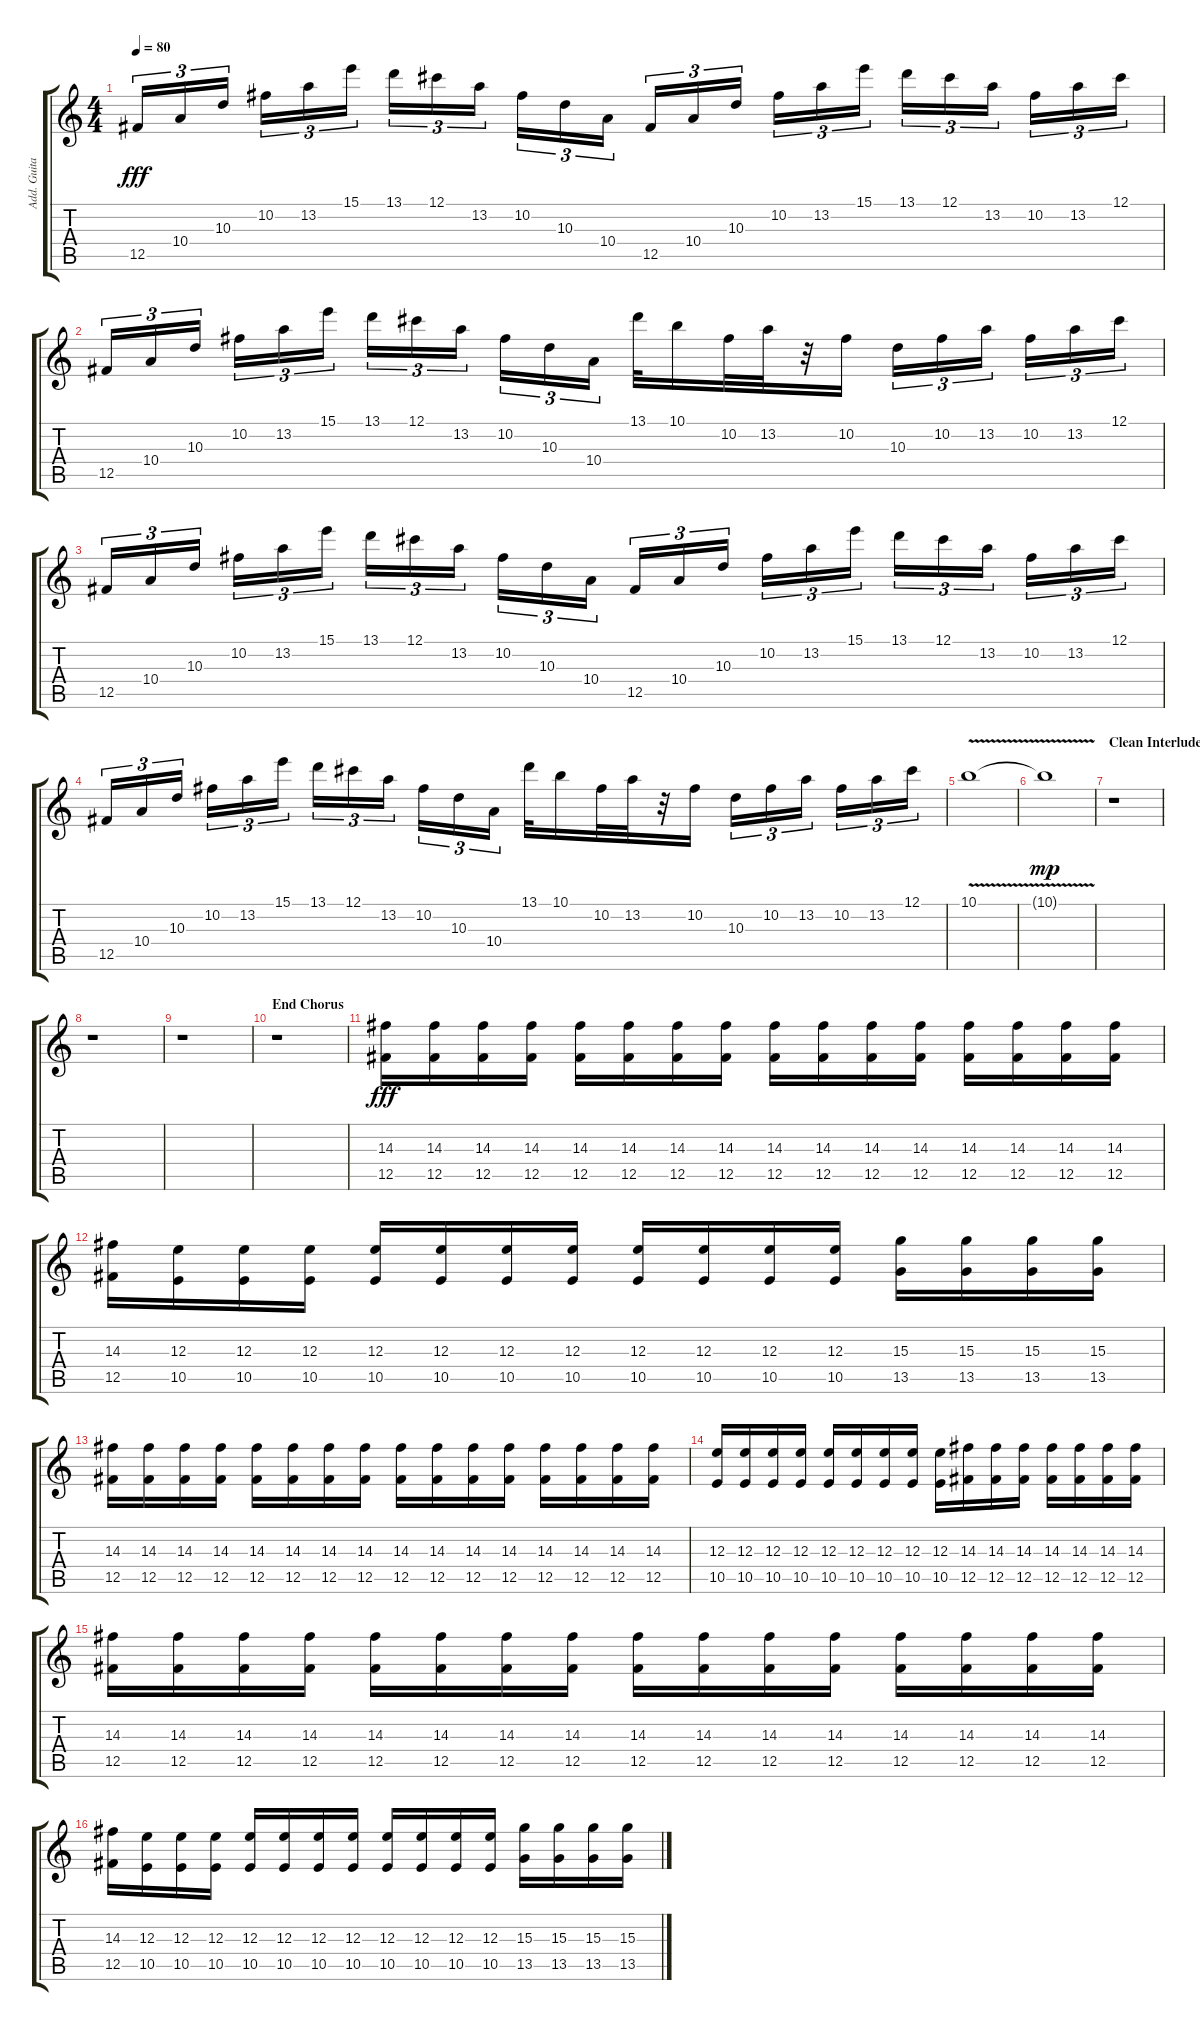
\track ("Add. Guitar/Solo" "Add. Guita") {instrument distortionguitar}
\staff {score tabs}
\tuning (Db4 Ab3 E3 B2 Gb2 B1) {hide}
\ts (4 4)
\tempo 80
\clef g2
\ks c
12.5.16{tu (3 2) dy fff} 10.4.16{tu (3 2)} 10.3.16{tu (3 2)} 10.2.16{tu (3 2)} 13.2.16{tu (3 2)} 15.1.16{tu (3 2)} 13.1.16{tu (3 2)} 12.1.16{tu (3 2)} 13.2.16{tu (3 2)} 10.2.16{tu (3 2)} 10.3.16{tu (3 2)} 10.4.16{tu (3 2)} 12.5.16{tu (3 2)} 10.4.16{tu (3 2)} 10.3.16{tu (3 2)} 10.2.16{tu (3 2)} 13.2.16{tu (3 2)} 15.1.16{tu (3 2)} 13.1.16{tu (3 2)} 12.1.16{tu (3 2)} 13.2.16{tu (3 2)} 10.2.16{tu (3 2)} 13.2.16{tu (3 2)} 12.1.16{tu (3 2)} |
12.5.16{tu (3 2)} 10.4.16{tu (3 2)} 10.3.16{tu (3 2)} 10.2.16{tu (3 2)} 13.2.16{tu (3 2)} 15.1.16{tu (3 2)} 13.1.16{tu (3 2)} 12.1.16{tu (3 2)} 13.2.16{tu (3 2)} 10.2.16{tu (3 2)} 10.3.16{tu (3 2)} 10.4.16{tu (3 2)} 13.1.32 10.1.16 10.2.32 13.2.32 r.32 10.2.16 10.3.16{tu (3 2)} 10.2.16{tu (3 2)} 13.2.16{tu (3 2)} 10.2.16{tu (3 2)} 13.2.16{tu (3 2)} 12.1.16{tu (3 2)} |
12.5.16{tu (3 2)} 10.4.16{tu (3 2)} 10.3.16{tu (3 2)} 10.2.16{tu (3 2)} 13.2.16{tu (3 2)} 15.1.16{tu (3 2)} 13.1.16{tu (3 2)} 12.1.16{tu (3 2)} 13.2.16{tu (3 2)} 10.2.16{tu (3 2)} 10.3.16{tu (3 2)} 10.4.16{tu (3 2)} 12.5.16{tu (3 2)} 10.4.16{tu (3 2)} 10.3.16{tu (3 2)} 10.2.16{tu (3 2)} 13.2.16{tu (3 2)} 15.1.16{tu (3 2)} 13.1.16{tu (3 2)} 12.1.16{tu (3 2)} 13.2.16{tu (3 2)} 10.2.16{tu (3 2)} 13.2.16{tu (3 2)} 12.1.16{tu (3 2)} |
12.5.16{tu (3 2)} 10.4.16{tu (3 2)} 10.3.16{tu (3 2)} 10.2.16{tu (3 2)} 13.2.16{tu (3 2)} 15.1.16{tu (3 2)} 13.1.16{tu (3 2)} 12.1.16{tu (3 2)} 13.2.16{tu (3 2)} 10.2.16{tu (3 2)} 10.3.16{tu (3 2)} 10.4.16{tu (3 2)} 13.1.32 10.1.16 10.2.32 13.2.32 r.32 10.2.16 10.3.16{tu (3 2)} 10.2.16{tu (3 2)} 13.2.16{tu (3 2)} 10.2.16{tu (3 2)} 13.2.16{tu (3 2)} 12.1.16{tu (3 2)} |
10.1{v}.1 |
10.1{t}.1{dy mp} |
\section ("" "Clean Interlude")
r.1 |
r.1 |
r.1 |
\section ("" "End Chorus")
r.1 |
(14.3 12.5).16{dy fff} (14.3 12.5).16 (14.3 12.5).16 (14.3 12.5).16 (14.3 12.5).16 (14.3 12.5).16 (14.3 12.5).16 (14.3 12.5).16 (14.3 12.5).16 (14.3 12.5).16 (14.3 12.5).16 (14.3 12.5).16 (14.3 12.5).16 (14.3 12.5).16 (14.3 12.5).16 (14.3 12.5).16 |
(14.3 12.5).16 (12.3 10.5).16 (12.3 10.5).16 (12.3 10.5).16 (12.3 10.5).16 (12.3 10.5).16 (12.3 10.5).16 (12.3 10.5).16 (12.3 10.5).16 (12.3 10.5).16 (12.3 10.5).16 (12.3 10.5).16 (15.3 13.5).16 (15.3 13.5).16 (15.3 13.5).16 (15.3 13.5).16 |
(14.3 12.5).16 (14.3 12.5).16 (14.3 12.5).16 (14.3 12.5).16 (14.3 12.5).16 (14.3 12.5).16 (14.3 12.5).16 (14.3 12.5).16 (14.3 12.5).16 (14.3 12.5).16 (14.3 12.5).16 (14.3 12.5).16 (14.3 12.5).16 (14.3 12.5).16 (14.3 12.5).16 (14.3 12.5).16 |
(12.3 10.5).16 (12.3 10.5).16 (12.3 10.5).16 (12.3 10.5).16 (12.3 10.5).16 (12.3 10.5).16 (12.3 10.5).16 (12.3 10.5).16 (12.3 10.5).16 (14.3 12.5).16 (14.3 12.5).16 (14.3 12.5).16 (14.3 12.5).16 (14.3 12.5).16 (14.3 12.5).16 (14.3 12.5).16 |
(14.3 12.5).16 (14.3 12.5).16 (14.3 12.5).16 (14.3 12.5).16 (14.3 12.5).16 (14.3 12.5).16 (14.3 12.5).16 (14.3 12.5).16 (14.3 12.5).16 (14.3 12.5).16 (14.3 12.5).16 (14.3 12.5).16 (14.3 12.5).16 (14.3 12.5).16 (14.3 12.5).16 (14.3 12.5).16 |
(14.3 12.5).16 (12.3 10.5).16 (12.3 10.5).16 (12.3 10.5).16 (12.3 10.5).16 (12.3 10.5).16 (12.3 10.5).16 (12.3 10.5).16 (12.3 10.5).16 (12.3 10.5).16 (12.3 10.5).16 (12.3 10.5).16 (15.3 13.5).16 (15.3 13.5).16 (15.3 13.5).16 (15.3 13.5).16
